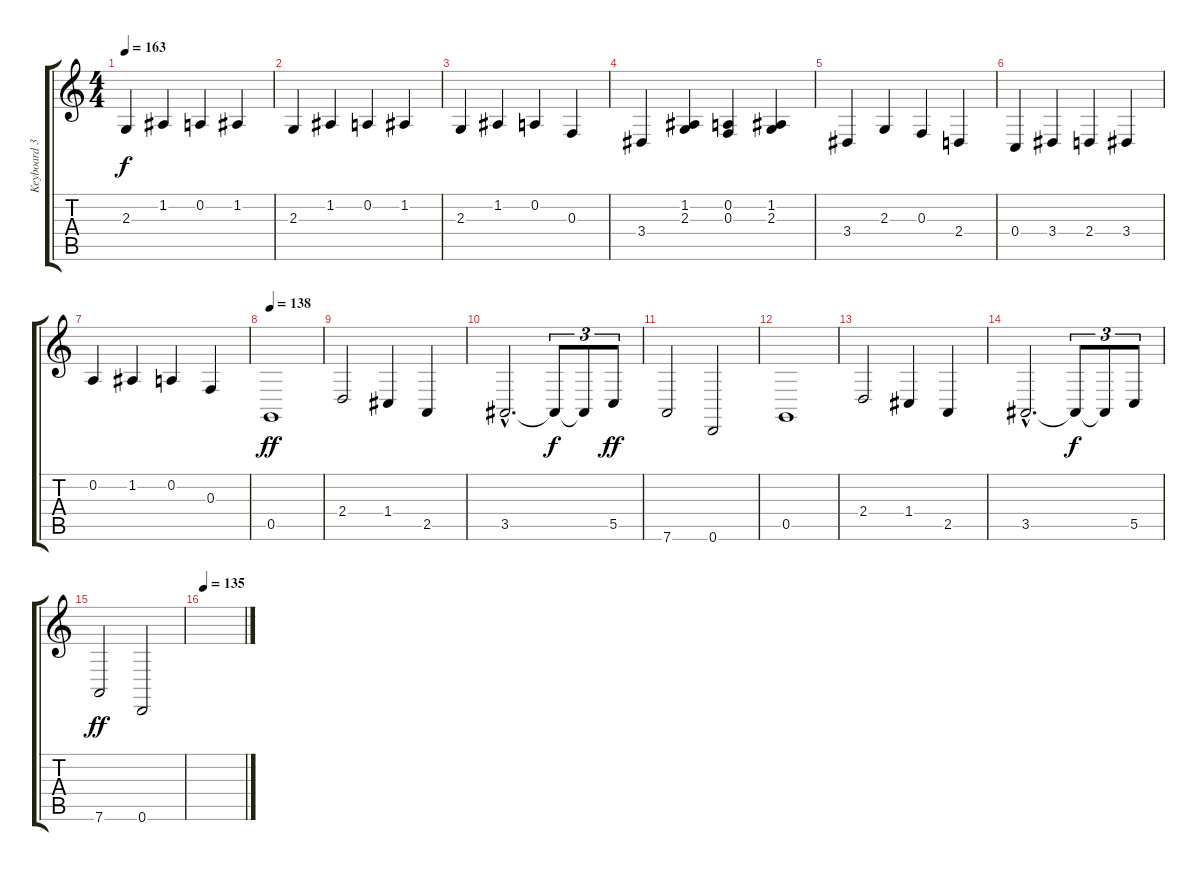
\track ("Keyboard 3" "Keyboard 3") {instrument acousticgrandpiano}
\staff {score tabs}
\tuning (D4 A3 F3 C3 G2 D2) {hide}
\ts (4 4)
\tempo 163
\clef g2
\ks c
2.3.4{dy f} 1.2.4 0.2.4 1.2.4 |
2.3.4 1.2.4 0.2.4 1.2.4 |
2.3.4 1.2.4 0.2.4 0.3.4 |
3.4.4 (1.2 2.3).4 (0.2 0.3).4 (1.2 2.3).4 |
3.4.4 2.3.4 0.3.4 2.4.4 |
0.4.4 3.4.4 2.4.4 3.4.4 |
0.2.4 1.2.4 0.2.4 0.3.4 |
\tempo 138
0.5.1{dy ff volume 16 instrument contrabass} |
2.4.2 1.4.4 2.5.4 |
3.5{hac}.2{d} 3.5{t}.8{tu (3 2) dy f} 3.5{t}.8{tu (3 2)} 5.5.8{tu (3 2) dy ff} |
7.6.2 0.6.2 |
0.5.1 |
2.4.2 1.4.4 2.5.4 |
3.5{hac}.2{d} 3.5{t}.8{tu (3 2) dy f} 3.5{t}.8{tu (3 2)} 5.5.8{tu (3 2)} |
7.6.2{dy ff} 0.6.2 |
\tempo 135
